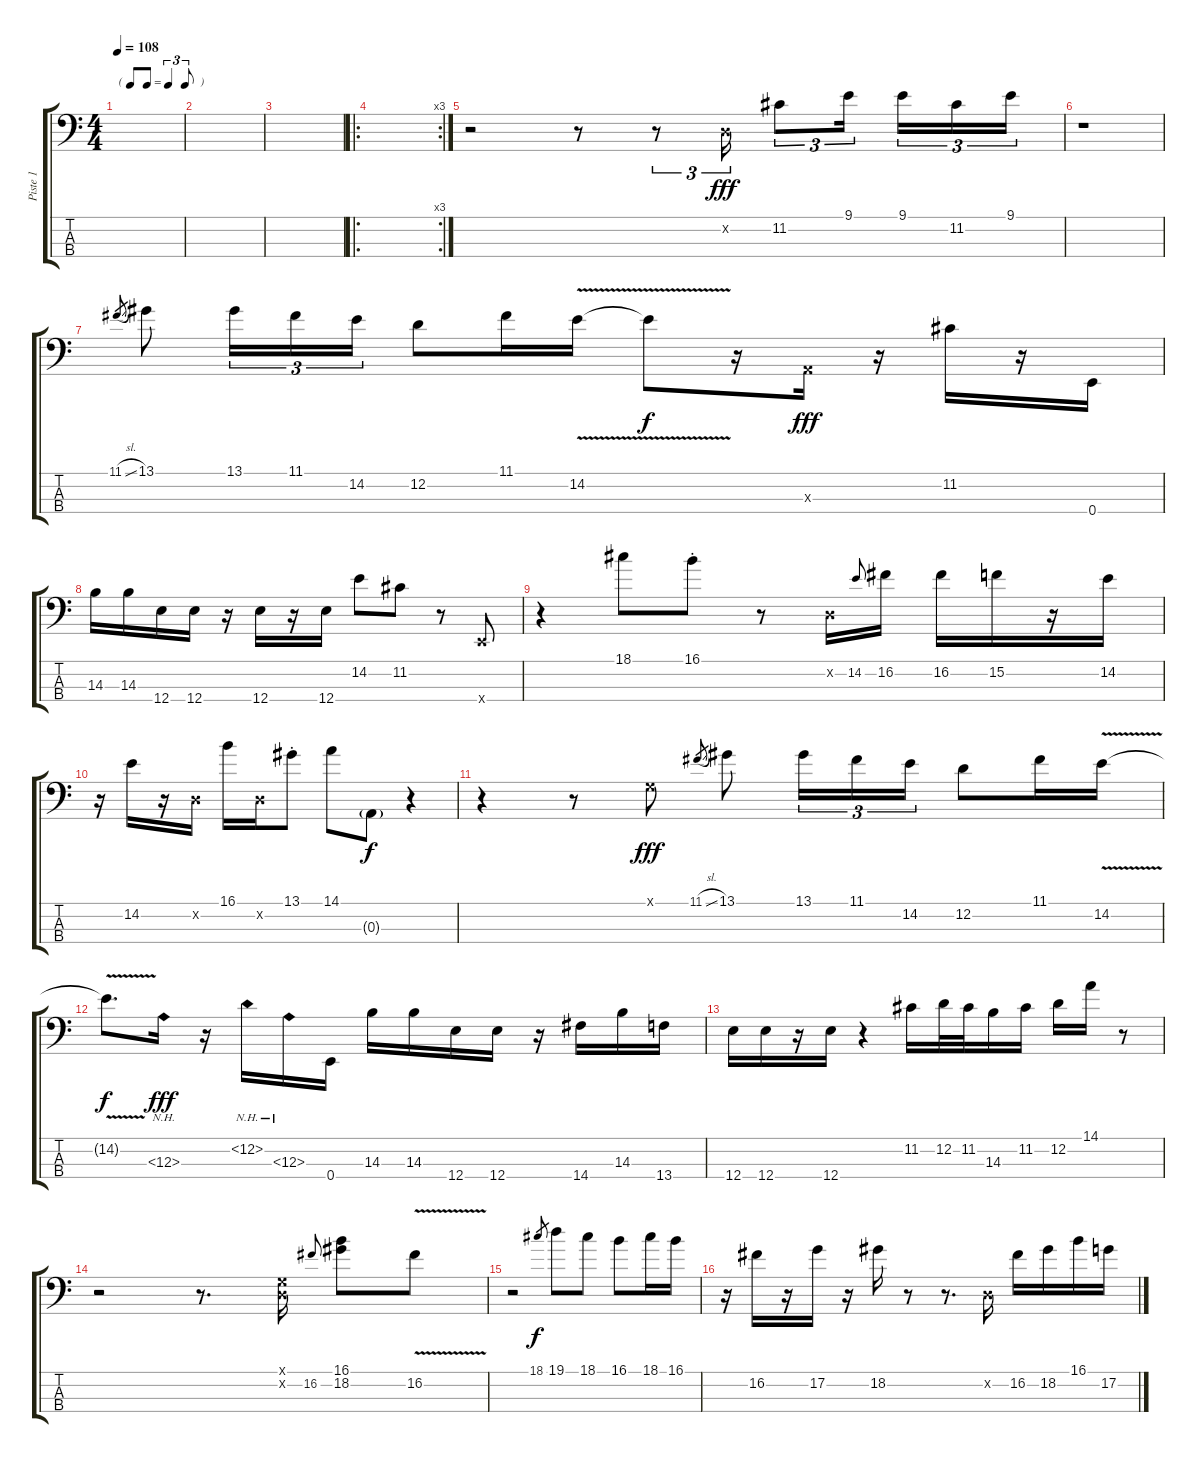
\track ("Piste 1" "Piste 1") {instrument fretlessbass}
\staff {score tabs}
\tuning (G2 D2 A1 E1) {hide}
\ts (4 4)
\tf triplet8th
\tempo 108
\clef f4
\ks c
|
|
|
\ro
\rc 3
|
r.2 r.8 r.8{tu (3 2)} 0.2{x}.16{tu (3 2) dy fff} 11.2.8{tu (3 2)} 9.1.16{tu (3 2) beam splitsecondary} 9.1.16{tu (3 2)} 11.2.16{tu (3 2)} 9.1.16{tu (3 2)} |
r.1 |
11.1{sl}.8{gr} 13.1.8 13.1.16{tu (3 2)} 11.1.16{tu (3 2)} 14.2.16{tu (3 2)} 12.2.8 11.1.16 14.2{v}.16 14.2{t}.8{dy f} r.16 0.3{x}.16{dy fff} r.16 11.2.16 r.16 0.4.16 |
14.3.16 14.3.16 12.4.16 12.4.16 r.16 12.4.16 r.16 12.4.16 14.2.8 11.2.8 r.8 0.4{x}.8 |
r.4 18.1.8 16.1{st}.8 r.8 0.2{x}.16 14.2.8{gr onbeat} 16.2.16 16.2.16 15.2.16 r.16 14.2.16 |
r.16 14.2.16 r.16 0.2{x}.16 16.1.16 0.2{x}.16 13.1{st}.8 14.1.8 0.3{g}.8{dy f} r.4 |
r.4 r.8 0.1{x}.8{dy fff} 11.1{sl}.8{gr} 13.1.8 13.1.16{tu (3 2)} 11.1.16{tu (3 2)} 14.2.16{tu (3 2)} 12.2.8 11.1.16 14.2{v}.16 |
14.2{t}.8{d dy f} 12.3{nh}.16{dy fff} r.16 12.2{nh}.16 12.3{nh}.16 0.4.16 14.3.16 14.3.16 12.4.16 12.4.16 r.16 14.4.16 14.3.16 13.4.16 |
12.4.16 12.4.16 r.16 12.4.16 r.4 11.2.16 12.2.32 11.2.32 14.3.16 11.2.16 12.2.16 14.1.16 r.8 |
r.2 r.8{d} (0.1{x} 0.2{x}).16 16.2.8{gr onbeat} (16.1 18.2).8 16.2{v}.8 |
r.2 18.1.8{gr dy f} 19.1.8 18.1.8 16.1.8 18.1.16 16.1.16 |
r.16 16.2.16 r.16 17.2.16 r.16 18.2.16 r.8 r.8{d} 0.2{x}.16 16.2.16 18.2.16 16.1.16 17.2.16
